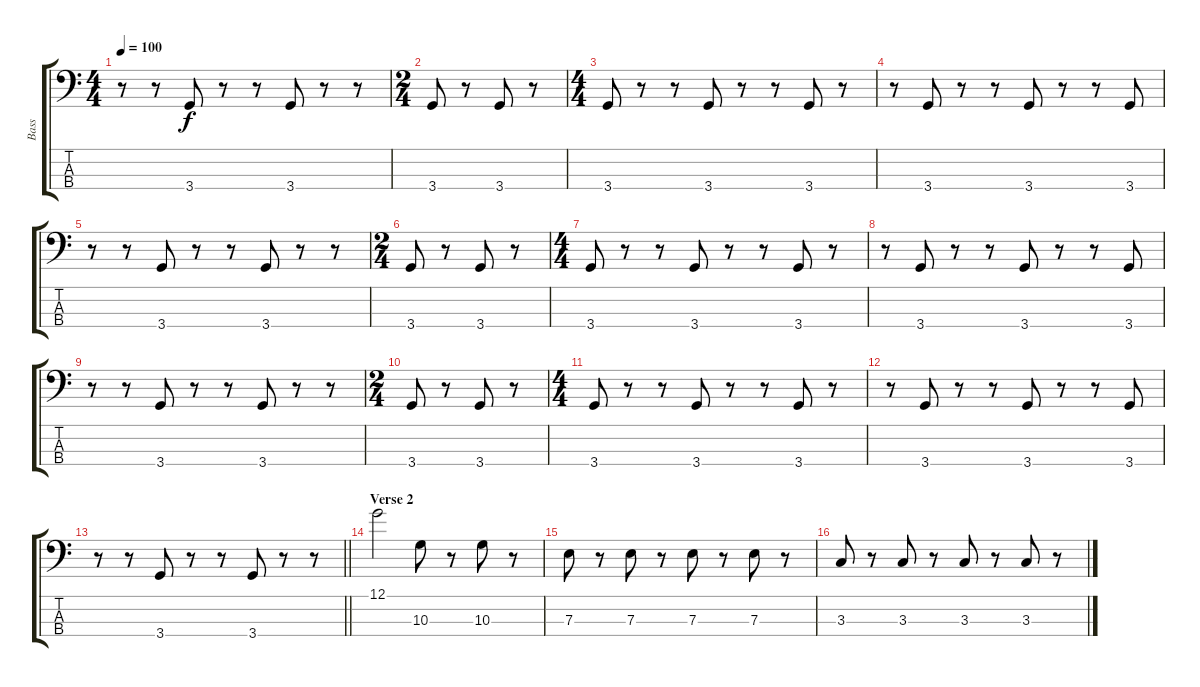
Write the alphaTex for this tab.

\track ("Bass" "Bass") {instrument electricbassfinger}
\staff {score tabs}
\tuning (G2 D2 A1 E1) {hide}
\ts (4 4)
\tempo 100
\clef f4
\ks c
r.8{dy f} r.8 3.4.8 r.8 r.8 3.4.8 r.8 r.8 |
\ts (2 4)
3.4.8 r.8 3.4.8 r.8 |
\ts (4 4)
3.4.8 r.8 r.8 3.4.8 r.8 r.8 3.4.8 r.8 |
r.8 3.4.8 r.8 r.8 3.4.8 r.8 r.8 3.4.8 |
r.8 r.8 3.4.8 r.8 r.8 3.4.8 r.8 r.8 |
\ts (2 4)
3.4.8 r.8 3.4.8 r.8 |
\ts (4 4)
3.4.8 r.8 r.8 3.4.8 r.8 r.8 3.4.8 r.8 |
r.8 3.4.8 r.8 r.8 3.4.8 r.8 r.8 3.4.8 |
r.8 r.8 3.4.8 r.8 r.8 3.4.8 r.8 r.8 |
\ts (2 4)
3.4.8 r.8 3.4.8 r.8 |
\ts (4 4)
3.4.8 r.8 r.8 3.4.8 r.8 r.8 3.4.8 r.8 |
r.8 3.4.8 r.8 r.8 3.4.8 r.8 r.8 3.4.8 |
\barLineRight lightlight
r.8 r.8 3.4.8 r.8 r.8 3.4.8 r.8 r.8 |
\section ("" "Verse 2")
12.1.2 10.3.8 r.8 10.3.8 r.8 |
7.3.8 r.8 7.3.8 r.8 7.3.8 r.8 7.3.8 r.8 |
3.3.8 r.8 3.3.8 r.8 3.3.8 r.8 3.3.8 r.8
